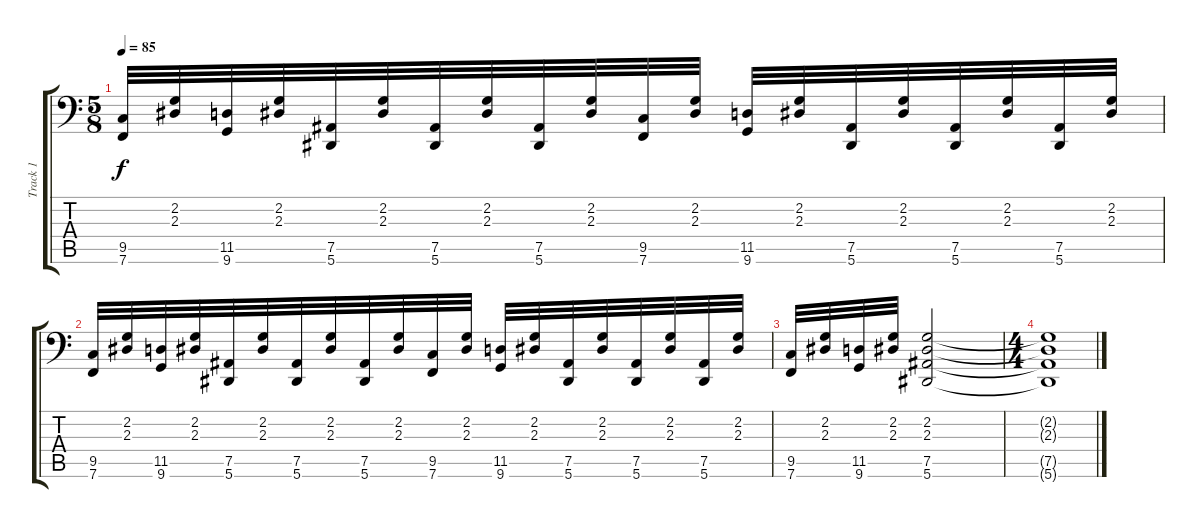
\track ("Track 1" "Track 1") {instrument acousticgrandpiano}
\staff {score tabs}
\tuning (Bb3 F3 Db3 Ab2 Eb2 Bb1) {hide}
\ts (5 8)
\tempo 85
\clef f4
\ks c
(9.5 7.6).32{dy f} (2.2 2.3).32 (11.5 9.6).32 (2.2 2.3).32 (7.5 5.6).32 (2.2 2.3).32 (7.5 5.6).32 (2.2 2.3).32 (7.5 5.6).32 (2.2 2.3).32 (9.5 7.6).32 (2.2 2.3).32 (11.5 9.6).32 (2.2 2.3).32 (7.5 5.6).32 (2.2 2.3).32 (7.5 5.6).32 (2.2 2.3).32 (7.5 5.6).32 (2.2 2.3).32 |
(9.5 7.6).32 (2.2 2.3).32 (11.5 9.6).32 (2.2 2.3).32 (7.5 5.6).32 (2.2 2.3).32 (7.5 5.6).32 (2.2 2.3).32 (7.5 5.6).32 (2.2 2.3).32 (9.5 7.6).32 (2.2 2.3).32 (11.5 9.6).32 (2.2 2.3).32 (7.5 5.6).32 (2.2 2.3).32 (7.5 5.6).32 (2.2 2.3).32 (7.5 5.6).32 (2.2 2.3).32 |
(9.5 7.6).32 (2.2 2.3).32 (11.5 9.6).32 (2.2 2.3).32 (2.2 2.3 7.5 5.6).2 |
\ts (4 4)
(2.2{t} 2.3{t} 7.5{t} 5.6{t}).1
